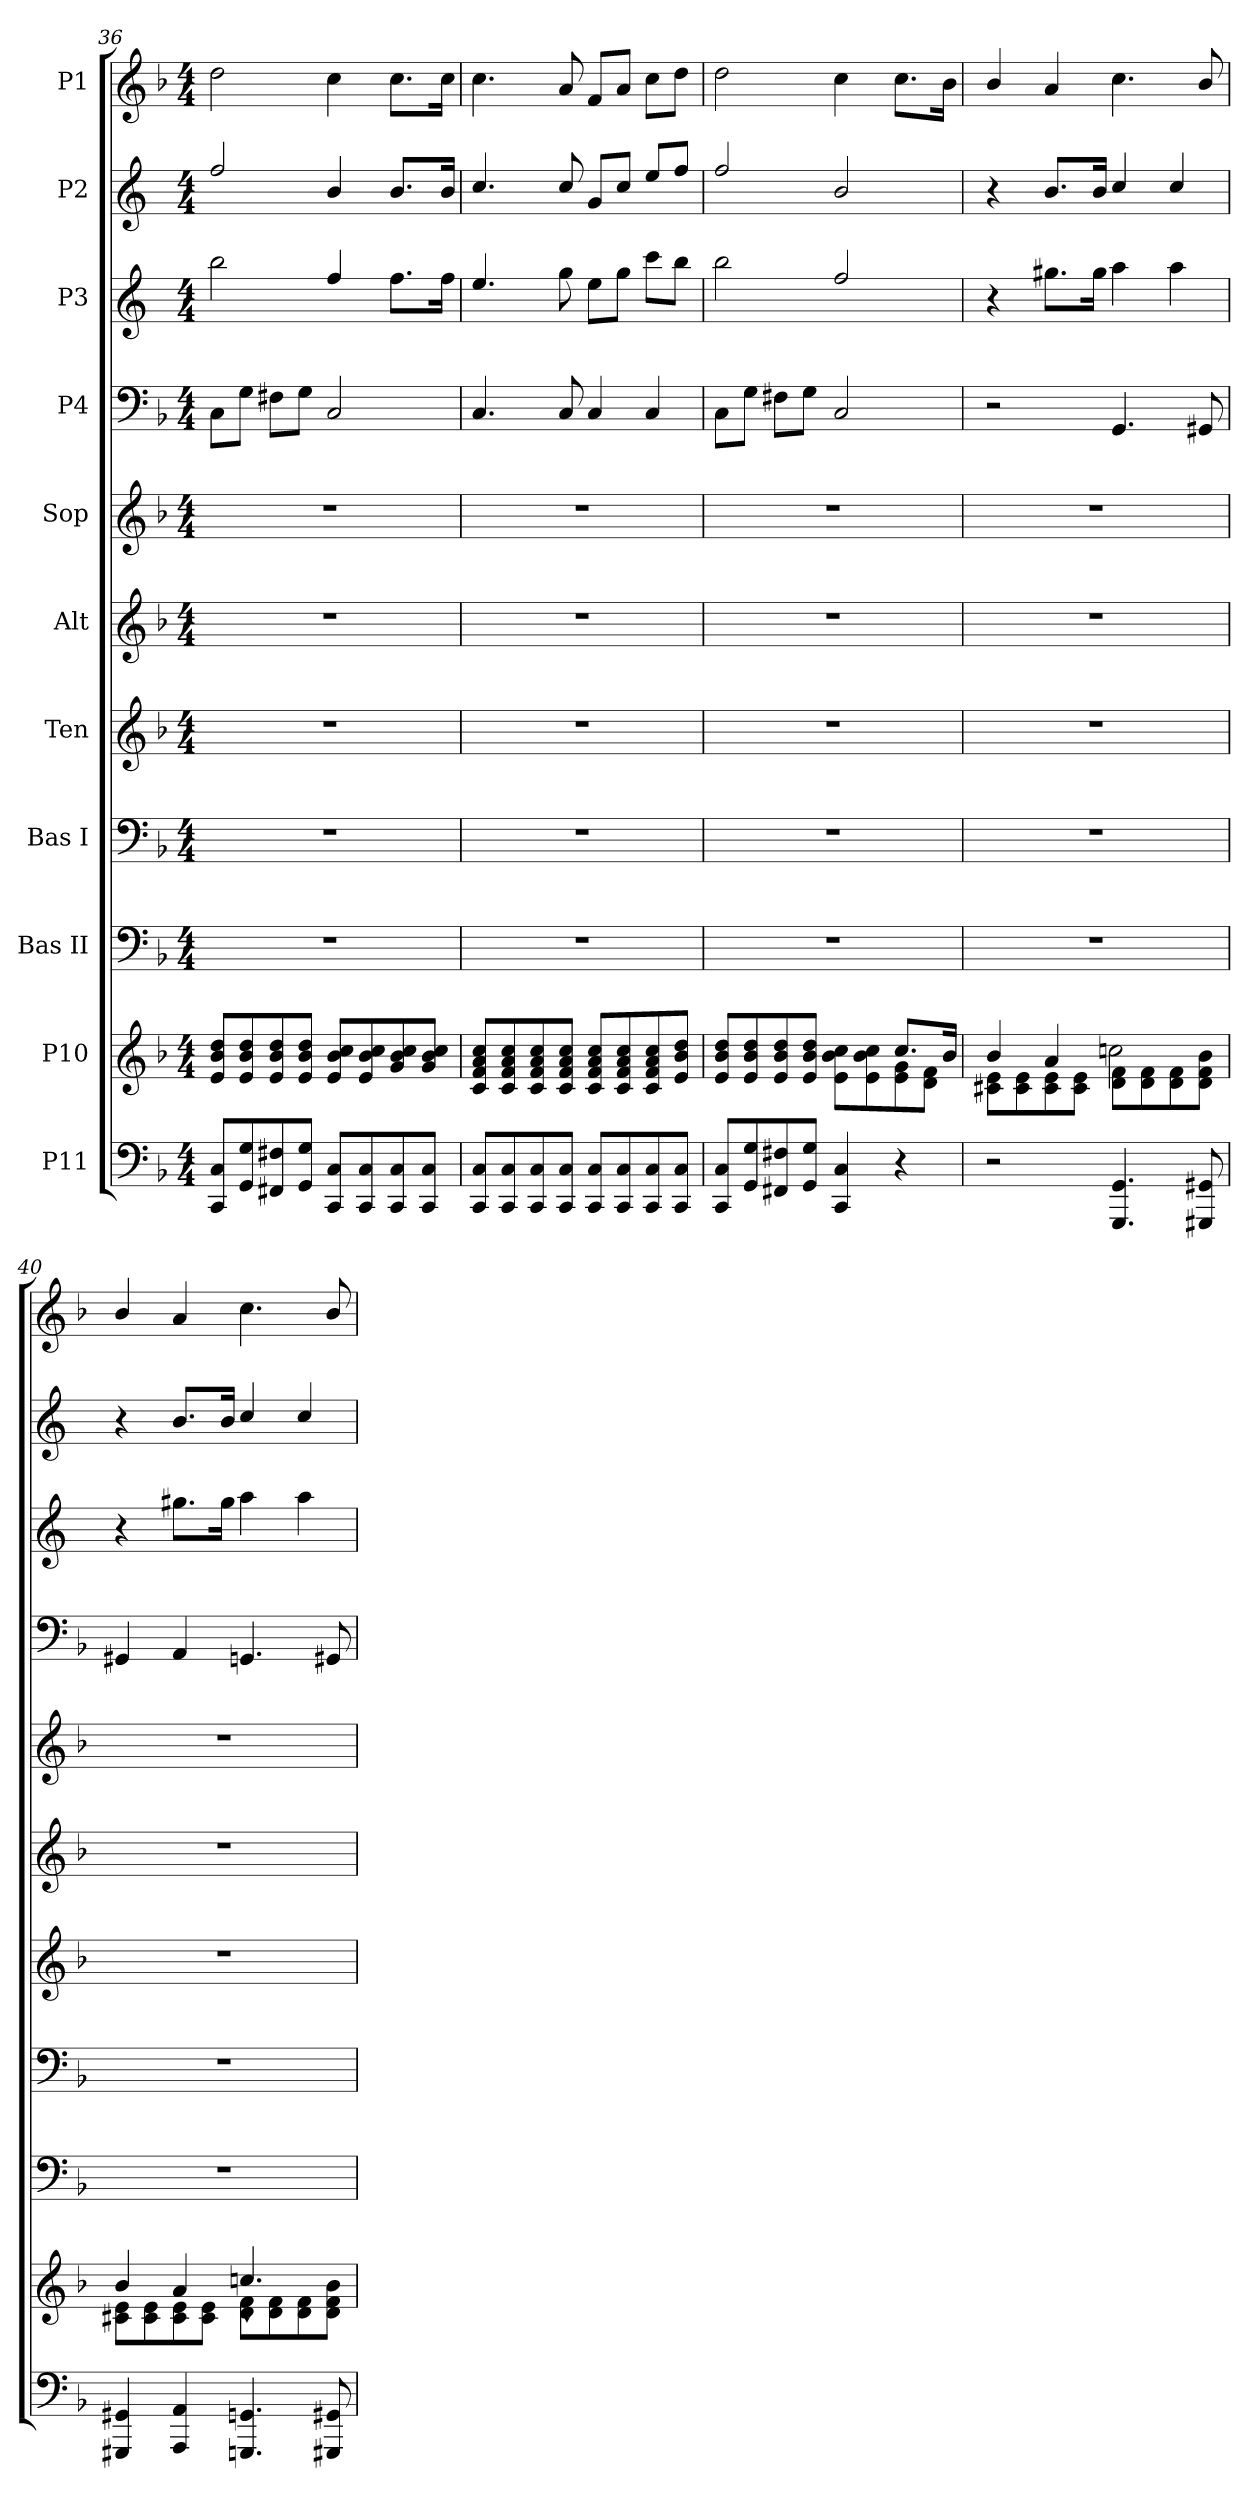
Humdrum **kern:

**kern	**kern	**kern	**kern	**kern	**kern	**kern	**kern	**kern	**kern	**kern
*part11	*part10	*part9	*part8	*part7	*part6	*part5	*part4	*part3	*part2	*part1
*staff11	*staff10	*staff9	*staff8	*staff7	*staff6	*staff5	*staff4	*staff3	*staff2	*staff1
*I"P11	*I"P10	*I"Bas II	*I"Bas I	*I"Ten	*I"Alt	*I"Sop	*I"P4	*I"P3	*I"P2	*I"P1
*clefF4	*clefG2	*clefF4	*clefF4	*clefG2	*clefG2	*clefG2	*clefF4	*clefG2	*clefG2	*clefG2
*	*	*	*	*ITrd7c12	*	*	*	*ITrd4c7	*ITrd4c7	*
*k[b-]	*k[b-]	*k[b-]	*k[b-]	*k[b-]	*k[b-]	*k[b-]	*k[b-]	*k[b-]	*k[b-]	*k[b-]
*F:	*F:	*F:	*F:	*	*F:	*F:	*F:	*F:	*F:	*F:
*M4/4	*M4/4	*M4/4	*M4/4	*M4/4	*M4/4	*M4/4	*M4/4	*M4/4	*M4/4	*M4/4
=36	=36	=36	=36	=36	=36	=36	=36	=36	=36	=36
8CC/ 8C/L	8e/ 8b-/ 8dd/L	1r	1r	1r	1r	1r	8C\L	2ee\	2b-/	2dd\
8GG/ 8G/	8e/ 8b-/ 8dd/	.	.	.	.	.	8G\J	.	.	.
8FF#X/ 8F#X/	8e/ 8b-/ 8dd/	.	.	.	.	.	8F#X\L	.	.	.
8GG/ 8G/J	8e/ 8b-/ 8dd/J	.	.	.	.	.	8G\J	.	.	.
8CC/ 8C/L	8e/ 8b-/ 8cc/L	.	.	.	.	.	2C/	4b-/	4e/	4cc\
8CC/ 8C/	8e/ 8b-/ 8cc/	.	.	.	.	.	.	.	.	.
8CC/ 8C/	8g/ 8b-/ 8cc/	.	.	.	.	.	.	8.b-\L	8.e/L	8.cc\L
8CC/ 8C/J	8g/ 8b-/ 8cc/J	.	.	.	.	.	.	.	.	.
.	.	.	.	.	.	.	.	16b-\Jk	16e/Jk	16cc\Jk
=37	=37	=37	=37	=37	=37	=37	=37	=37	=37	=37
8CC/ 8C/L	8c/ 8f/ 8a/ 8cc/L	1r	1r	1r	1r	1r	4.C/	4.a/	4.f/	4.cc\
8CC/ 8C/	8c/ 8f/ 8a/ 8cc/	.	.	.	.	.	.	.	.	.
8CC/ 8C/	8c/ 8f/ 8a/ 8cc/	.	.	.	.	.	.	.	.	.
8CC/ 8C/J	8c/ 8f/ 8a/ 8cc/J	.	.	.	.	.	8C/	8cc\	8f/	8a/
8CC/ 8C/L	8c/ 8f/ 8a/ 8cc/L	.	.	.	.	.	4C/	8a\L	8c/L	8f/L
8CC/ 8C/	8c/ 8f/ 8a/ 8cc/	.	.	.	.	.	.	8cc\J	8f/J	8a/J
8CC/ 8C/	8c/ 8f/ 8a/ 8cc/	.	.	.	.	.	4C/	8ff\L	8a/L	8cc\L
8CC/ 8C/J	8e/ 8b-/ 8dd/J	.	.	.	.	.	.	8ee\J	8b-/J	8dd\J
=38	=38	=38	=38	=38	=38	=38	=38	=38	=38	=38
*	*^	*	*	*	*	*	*	*	*	*
8CC/ 8C/L	8e/ 8b-/ 8dd/L	2.ryy	1r	1r	1r	1r	1r	8C\L	2ee\	2b-/	2dd\
8GG/ 8G/	8e/ 8b-/ 8dd/	.	.	.	.	.	.	8G\J	.	.	.
8FF#X/ 8F#X/	8e/ 8b-/ 8dd/	.	.	.	.	.	.	8F#X\L	.	.	.
8GG/ 8G/J	8e/ 8b-/ 8dd/J	.	.	.	.	.	.	8G\J	.	.	.
4CC/ 4C/	8e\ 8b-\ 8cc\L	.	.	.	.	.	.	2C/	2b-/	2e/	4cc\
.	8e\ 8b-\ 8cc\	.	.	.	.	.	.	.	.	.	.
4r	8e\ 8g\	8.cc/L	.	.	.	.	.	.	.	.	8.cc\L
.	8d\ 8f\J	.	.	.	.	.	.	.	.	.	.
.	.	16b-/Jk	.	.	.	.	.	.	.	.	16b-\Jk
=39	=39	=39	=39	=39	=39	=39	=39	=39	=39	=39	=39
2r	8c#X\ 8e\L	4b-/	1r	1r	1r	1r	1r	2r	4r	4r	4b-/
.	8c#\ 8e\	.	.	.	.	.	.	.	.	.	.
.	8c#\ 8e\	4a/	.	.	.	.	.	.	8.cc#X\L	8.e/L	4a/
.	8c#\ 8e\J	.	.	.	.	.	.	.	.	.	.
.	.	.	.	.	.	.	.	.	16cc#\Jk	16e/Jk	.
4.GGG/ 4.GG/	8d\ 8f\L	2ccni\	.	.	.	.	.	4.GG/	4dd\	4f/	4.cc\
.	8d\ 8f\	.	.	.	.	.	.	.	.	.	.
.	8d\ 8f\	.	.	.	.	.	.	.	4dd\	4f/	.
8GGG#X/ 8GG#X/	8d\ 8f\ 8b-\J	.	.	.	.	.	.	8GG#X/	.	.	8b-/
=40	=40	=40	=40	=40	=40	=40	=40	=40	=40	=40	=40
4GGG#X/ 4GG#X/	8c#X\ 8e\L	4b-/	1r	1r	1r	1r	1r	4GG#X/	4r	4r	4b-/
.	8c#\ 8e\	.	.	.	.	.	.	.	.	.	.
4AAA/ 4AA/	8c#\ 8e\	4a/	.	.	.	.	.	4AA/	8.cc#X\L	8.e/L	4a/
.	8c#\ 8e\J	.	.	.	.	.	.	.	.	.	.
.	.	.	.	.	.	.	.	.	16cc#\Jk	16e/Jk	.
4.GGGn/ 4.GGn/	8d\ 8f\L	4.ccni^^/	.	.	.	.	.	4.GGn/	4dd\	4f/	4.cc\
.	8d\ 8f\	.	.	.	.	.	.	.	.	.	.
.	8d\ 8f\	.	.	.	.	.	.	.	4dd\	4f/	.
8GGG#X/ 8GG#X/	8d\ 8f\ 8b-\J	8ryy	.	.	.	.	.	8GG#X/	.	.	8b-/
*	*v	*v	*	*	*	*	*	*	*	*	*
=	=	=	=	=	=	=	=	=	=	=
*-	*-	*-	*-	*-	*-	*-	*-	*-	*-	*-
